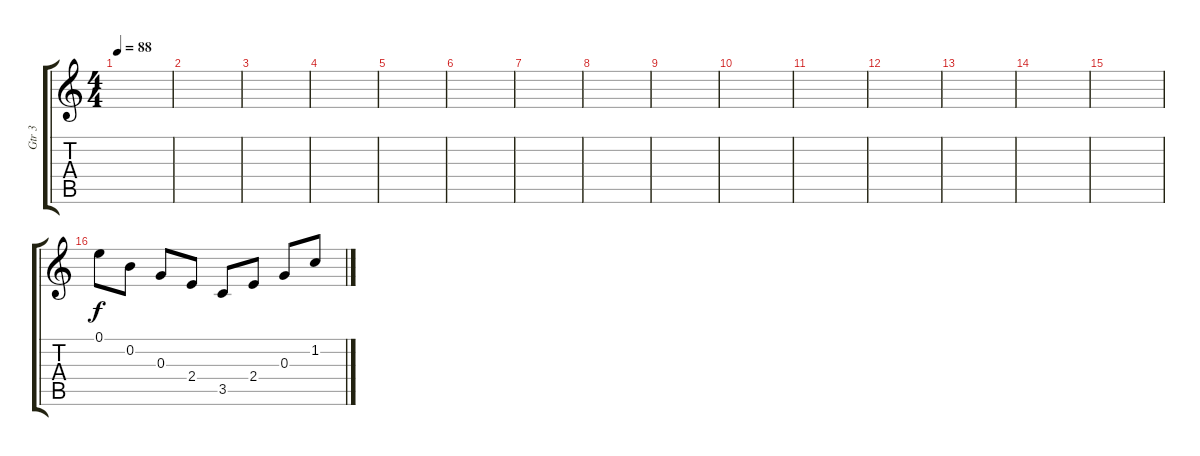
\track ("Gtr 3" "Gtr 3") {instrument distortionguitar}
\staff {score tabs}
\tuning (E4 B3 G3 D3 A2 E2) {hide}
\ts (4 4)
\tempo 88
\clef g2
\ks c
|
|
|
|
|
|
|
|
|
|
|
|
|
|
|
0.1.8{dy f} 0.2.8 0.3.8 2.4.8 3.5.8 2.4.8 0.3.8 1.2.8
